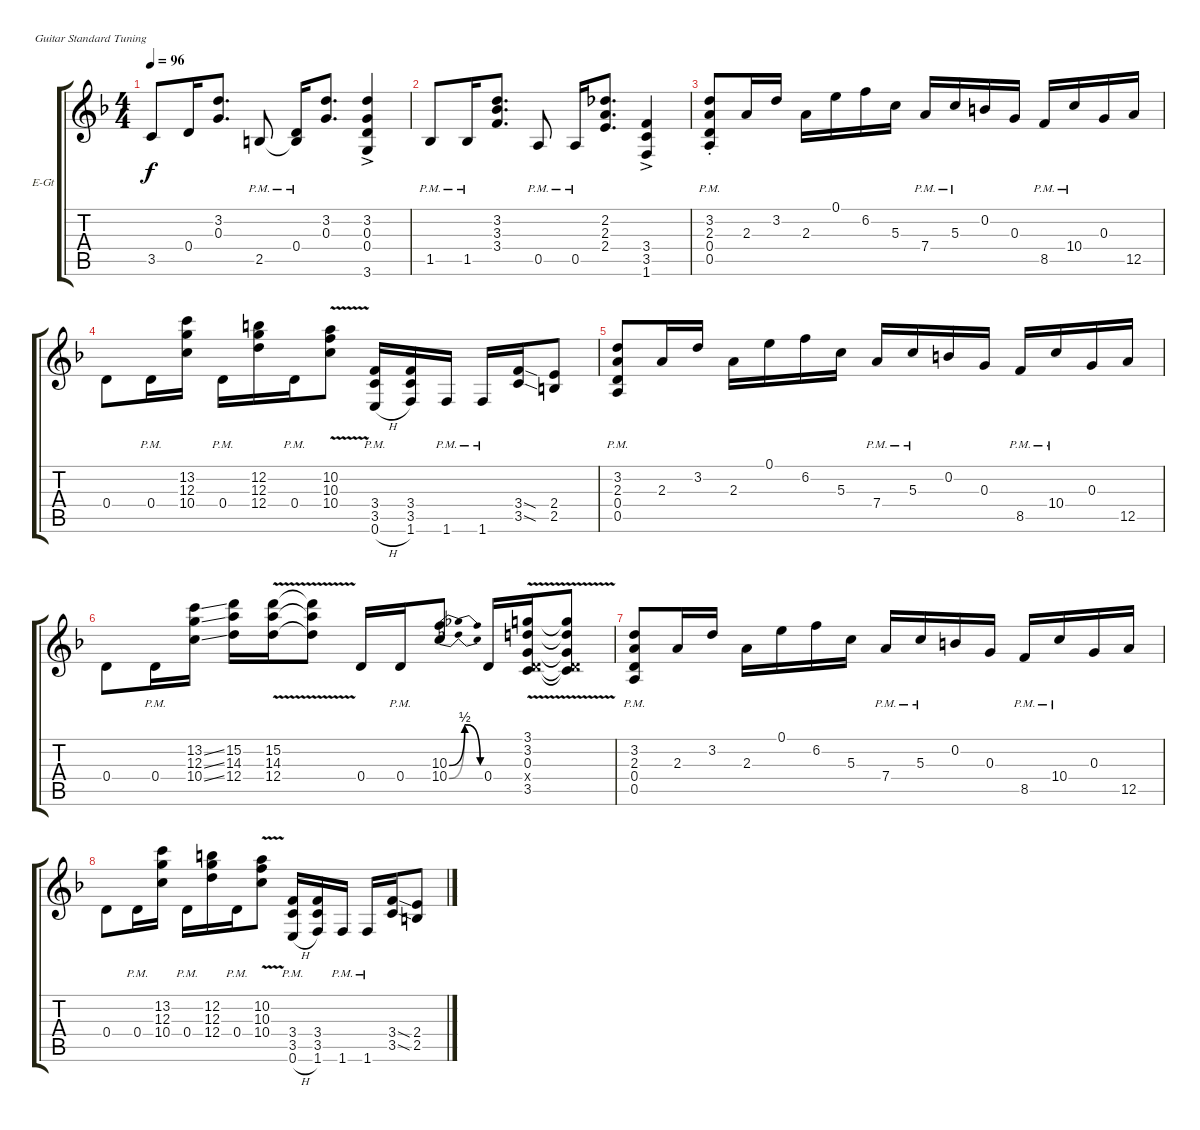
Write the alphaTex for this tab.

\defaultSystemsLayout 4
\bracketExtendMode groupsimilarinstruments
\firstSystemTrackNameOrientation horizontal
\otherSystemsTrackNameOrientation horizontal
\track ("Rhythm Guitar" "E-Gt") {instrument overdrivenguitar}
\staff {score tabs}
\tuning (E4 B3 G3 D3 A2 E2)
\ts (4 4)
\tempo 96
\clef g2
\scale
0.333333
\ks dminor
3.5.8{dy f} 0.4.16 (3.2 0.3).8{d} 2.5{pm}.8 (2.5{pm t} 0.4).16 (3.2 0.3).8{d} (3.2{ac} 0.3{ac} 0.4{ac} 3.6{ac}).4 |
\scale
0.333333 1.5{pm}.8 1.5{pm}.16 (3.2 3.3 3.4).8{d} 0.5{pm}.8 0.5{pm}.16 (2.2 2.3 2.4).8{d} (3.4{ac} 3.5{ac} 1.6{ac}).4 |
\scale
0.333333 (3.2{pm st} 2.3{pm} 0.4{pm} 0.5{pm}).8 2.3.16 3.2.16 2.3.16 0.1.16 6.2.16 5.3.16 7.4{pm}.16 5.3{pm}.16 0.2.16 0.3.16 8.5{pm}.16 10.4{pm}.16 0.3.16 12.5.16 |
\scale
0.333333 0.4.8 0.4{pm}.16 (13.2 12.3 10.4).16 0.4{pm}.16 (12.2 12.3 12.4).16 0.4{pm}.16 (10.2{v} 10.3 10.4).8 (0.6{h pm} 3.5 3.4).16 (3.4 3.5 1.6).16 1.6{pm}.16 1.6{pm}.16 (3.4{sod} 3.5{sod}).16 (2.4 2.5).8 |
\scale
0.333333 (3.2{pm} 2.3{pm} 0.4{pm} 0.5{pm}).8 2.3.16 3.2.16 2.3.16 0.1.16 6.2.16 5.3.16 7.4{pm}.16 5.3{pm}.16 0.2.16 0.3.16 8.5{pm}.16 10.4{pm}.16 0.3.16 12.5.16 |
\scale
0.333333 0.4.8 0.4{pm}.16 (13.2{ss} 12.3{ss} 10.4{ss}).16 (15.2 14.3 12.4).16 (12.4 14.3 15.2{v}).16 (15.2{v t} 14.3{v t} 12.4{v t}).8 0.4.16 0.4{pm}.16 (10.3{be (bendrelease 0 0 11.4 2 20.4 2 30 0)} 10.4{be (bendrelease 0 0 12 2 20.4 2 30 0)}).8 0.4.16 (0.4{x} 0.3 3.5 3.2 3.1{v}).16 (0.3{v t} 0.4{x t} 3.2{v t} 3.5{v t} 3.1{v t}).8 |
\scale
0.333333 (3.2{pm} 2.3{pm} 0.4{pm} 0.5{pm}).8 2.3.16 3.2.16 2.3.16 0.1.16 6.2.16 5.3.16 7.4{pm}.16 5.3{pm}.16 0.2.16 0.3.16 8.5{pm}.16 10.4{pm}.16 0.3.16 12.5.16 |
\scale
0.333333 0.4.8 0.4{pm}.16 (13.2 12.3 10.4).16 0.4{pm}.16 (12.2 12.3 12.4).16 0.4{pm}.16 (10.2{v} 10.3 10.4).8 (0.6{h pm} 3.5 3.4).16 (3.4 3.5 1.6).16 1.6{pm}.16 1.6{pm}.16 (3.4{sod} 3.5{sod}).16 (2.4 2.5).8
